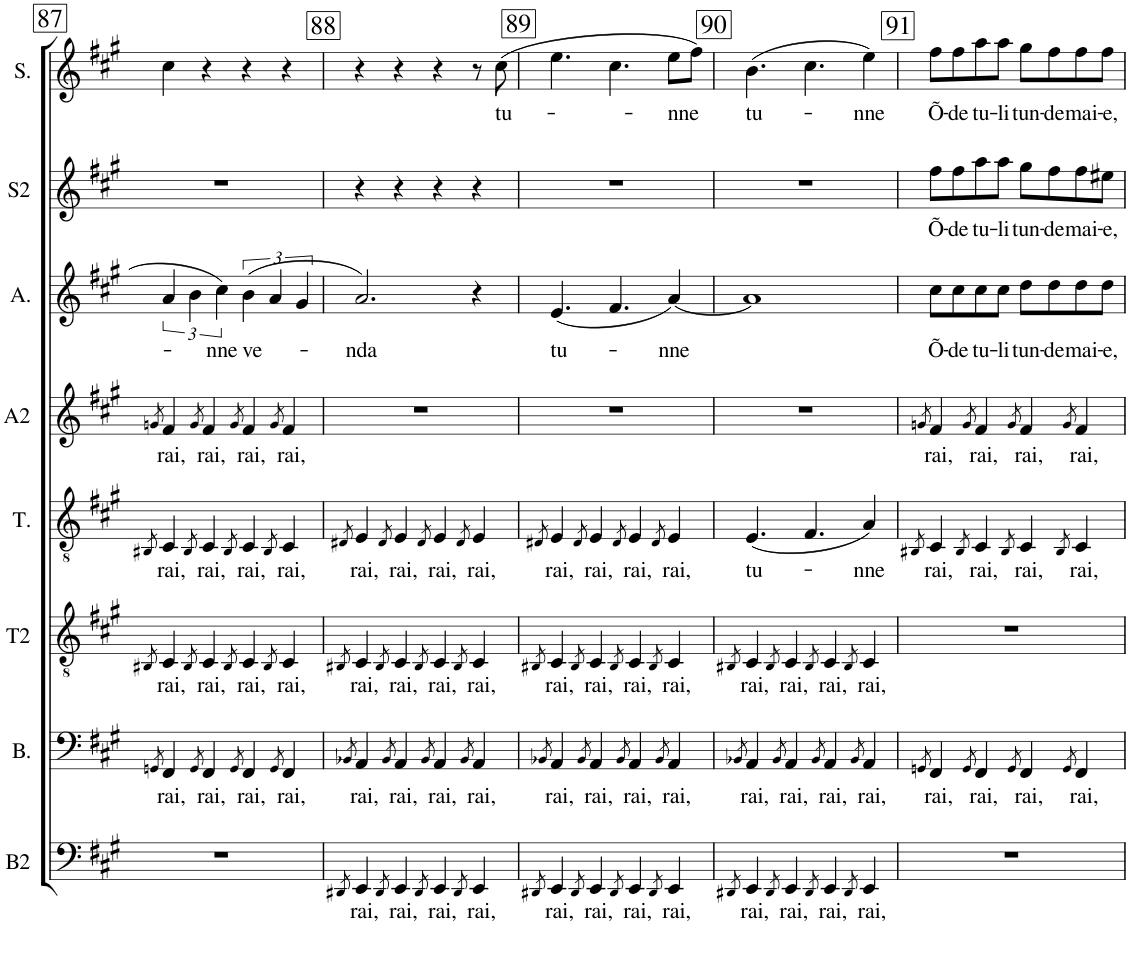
**kern	**text	**kern	**text	**kern	**text	**kern	**text	**kern	**text	**kern	**text	**kern	**text	**kern	**text
*part8	*part8	*part7	*part7	*part6	*part6	*part5	*part5	*part4	*part4	*part3	*part3	*part2	*part2	*part1	*part1
*staff8	*staff8	*staff7	*staff7	*staff6	*staff6	*staff5	*staff5	*staff4	*staff4	*staff3	*staff3	*staff2	*staff2	*staff1	*staff1
*I"Bass II	*	*I"Bass	*	*I"Tenor II	*	*I"Tenor	*	*I"Alto II	*	*I"Alto	*	*I"Soprano II	*	*I"Soprano	*
*I'B2	*	*I'B.	*	*I'T2	*	*I'T.	*	*I'A2	*	*I'A.	*	*I'S2	*	*I'S.	*
!!LO:PB:g=z
*clefF4	*	*clefF4	*	*clefGv2	*	*clefGv2	*	*clefG2	*	*clefG2	*	*clefG2	*	*clefG2	*
*	*	*	*	*	*	*	*	*Trd1c2	*	*Trd1c2	*	*	*	*	*
*k[f#c#g#]	*	*k[f#c#g#]	*	*k[f#c#g#]	*	*k[f#c#g#]	*	*k[f#c#g#]	*	*k[f#c#g#]	*	*k[f#c#g#]	*	*k[f#c#g#]	*
*M4/4	*	*M4/4	*	*M4/4	*	*M4/4	*	*M4/4	*	*M4/4	*	*M4/4	*	*M4/4	*
=87	=87	=87	=87	=87	=87	=87	=87	=87	=87	=87	=87	=87	=87	=87	=87
.	.	8qGGn/	.	8qBB#X/	.	8qBB#X/	.	8qgn/	.	.	.	.	.	.	.
!	!	!	!LO:LY:b	!	!LO:LY:b	!	!LO:LY:b	!	!LO:LY:b	!	!	!	!	!	!
1r	.	4FF#/	rai,	4C#/	rai,	4C#/	rai,	4f#/	rai,	6a/	.	1r	.	4cc#\	.
.	.	.	.	.	.	.	.	.	.	6b\	.	.	.	.	.
.	.	8qGG/	.	8qBB#/	.	8qBB#/	.	8qg/	.	.	.	.	.	.	.
!	!	!	!LO:LY:b	!	!LO:LY:b	!	!LO:LY:b	!	!LO:LY:b	!	!	!	!	!	!
.	.	4FF#/	rai,	4C#/	rai,	4C#/	rai,	4f#/	rai,	.	.	.	.	4r	.
!	!	!	!	!	!	!	!	!	!	!	!LO:LY:b	!	!	!	!
.	.	.	.	.	.	.	.	.	.	6cc#\	-nne	.	.	.	.
.	.	8qGG/	.	8qBB#/	.	8qBB#/	.	8qg/	.	.	.	.	.	.	.
!	!	!	!LO:LY:b	!	!LO:LY:b	!	!LO:LY:b	!	!LO:LY:b	!	!LO:LY:b	!	!	!	!
.	.	4FF#/	rai,	4C#/	rai,	4C#/	rai,	4f#/	rai,	(6b\	ve-	.	.	4r	.
.	.	.	.	.	.	.	.	.	.	6a/	.	.	.	.	.
.	.	8qGG/	.	8qBB#/	.	8qBB#/	.	8qg/	.	.	.	.	.	.	.
!	!	!	!LO:LY:b	!	!LO:LY:b	!	!LO:LY:b	!	!LO:LY:b	!	!	!	!	!	!
.	.	4FF#/	rai,	4C#/	rai,	4C#/	rai,	4f#/	rai,	.	.	.	.	4r	.
.	.	.	.	.	.	.	.	.	.	6g#/	.	.	.	.	.
=88	=88	=88	=88	=88	=88	=88	=88	=88	=88	=88	=88	=88	=88	=88	=88
8qDD#X/	.	8qBB-X/	.	8qBB#X/	.	8qD#X/	.	.	.	.	.	.	.	.	.
!	!LO:LY:b	!	!LO:LY:b	!	!LO:LY:b	!	!LO:LY:b	!	!	!	!LO:LY:b	!	!	!	!
4EE/	rai,	4AA/	rai,	4C#/	rai,	4E/	rai,	1r	.	2.a/)	-nda	4r	.	4r	.
8qDD#/	.	8qBB-/	.	8qBB#/	.	8qD#/	.	.	.	.	.	.	.	.	.
!	!LO:LY:b	!	!LO:LY:b	!	!LO:LY:b	!	!LO:LY:b	!	!	!	!	!	!	!	!
4EE/	rai,	4AA/	rai,	4C#/	rai,	4E/	rai,	.	.	.	.	4r	.	4r	.
8qDD#/	.	8qBB-/	.	8qBB#/	.	8qD#/	.	.	.	.	.	.	.	.	.
!	!LO:LY:b	!	!LO:LY:b	!	!LO:LY:b	!	!LO:LY:b	!	!	!	!	!	!	!	!
4EE/	rai,	4AA/	rai,	4C#/	rai,	4E/	rai,	.	.	.	.	4r	.	4r	.
8qDD#/	.	8qBB-/	.	8qBB#/	.	8qD#/	.	.	.	.	.	.	.	.	.
!	!LO:LY:b	!	!LO:LY:b	!	!LO:LY:b	!	!LO:LY:b	!	!	!	!	!	!	!	!
4EE/	rai,	4AA/	rai,	4C#/	rai,	4E/	rai,	.	.	4r	.	4r	.	8r	.
!	!	!	!	!	!	!	!	!	!	!	!	!	!	!	!LO:LY:b
.	.	.	.	.	.	.	.	.	.	.	.	.	.	(8cc#\	tu-
=89	=89	=89	=89	=89	=89	=89	=89	=89	=89	=89	=89	=89	=89	=89	=89
8qDD#X/	.	8qBB-X/	.	8qBB#X/	.	8qD#X/	.	.	.	.	.	.	.	.	.
!	!LO:LY:b	!	!LO:LY:b	!	!LO:LY:b	!	!LO:LY:b	!	!	!	!LO:LY:b	!	!	!	!
4EE/	rai,	4AA/	rai,	4C#/	rai,	4E/	rai,	1r	.	(4.e/	tu-	1r	.	4.ee\	.
8qDD#/	.	8qBB-/	.	8qBB#/	.	8qD#/	.	.	.	.	.	.	.	.	.
!	!LO:LY:b	!	!LO:LY:b	!	!LO:LY:b	!	!LO:LY:b	!	!	!	!	!	!	!	!
4EE/	rai,	4AA/	rai,	4C#/	rai,	4E/	rai,	.	.	.	.	.	.	.	.
.	.	.	.	.	.	.	.	.	.	4.f#/	.	.	.	4.cc#\	.
8qDD#/	.	8qBB-/	.	8qBB#/	.	8qD#/	.	.	.	.	.	.	.	.	.
!	!LO:LY:b	!	!LO:LY:b	!	!LO:LY:b	!	!LO:LY:b	!	!	!	!	!	!	!	!
4EE/	rai,	4AA/	rai,	4C#/	rai,	4E/	rai,	.	.	.	.	.	.	.	.
8qDD#/	.	8qBB-/	.	8qBB#/	.	8qD#/	.	.	.	.	.	.	.	.	.
!	!LO:LY:b	!	!LO:LY:b	!	!LO:LY:b	!	!LO:LY:b	!	!	!	!LO:LY:b	!	!	!	!LO:LY:b
4EE/	rai,	4AA/	rai,	4C#/	rai,	4E/	rai,	.	.	[4a/)	-nne	.	.	8ee\L	-nne
.	.	.	.	.	.	.	.	.	.	.	.	.	.	8ff#\J)	.
=90	=90	=90	=90	=90	=90	=90	=90	=90	=90	=90	=90	=90	=90	=90	=90
8qDD#X/	.	8qBB-X/	.	8qBB#X/	.	.	.	.	.	.	.	.	.	.	.
!	!LO:LY:b	!	!LO:LY:b	!	!LO:LY:b	!	!LO:LY:b	!	!	!	!	!	!	!	!LO:LY:b
4EE/	rai,	4AA/	rai,	4C#/	rai,	(4.E/	tu-	1r	.	1a]	.	1r	.	(4.b\	tu-
8qDD#/	.	8qBB-/	.	8qBB#/	.	.	.	.	.	.	.	.	.	.	.
!	!LO:LY:b	!	!LO:LY:b	!	!LO:LY:b	!	!	!	!	!	!	!	!	!	!
4EE/	rai,	4AA/	rai,	4C#/	rai,	.	.	.	.	.	.	.	.	.	.
.	.	.	.	.	.	4.F#/	.	.	.	.	.	.	.	4.cc#\	.
8qDD#/	.	8qBB-/	.	8qBB#/	.	.	.	.	.	.	.	.	.	.	.
!	!LO:LY:b	!	!LO:LY:b	!	!LO:LY:b	!	!	!	!	!	!	!	!	!	!
4EE/	rai,	4AA/	rai,	4C#/	rai,	.	.	.	.	.	.	.	.	.	.
8qDD#/	.	8qBB-/	.	8qBB#/	.	.	.	.	.	.	.	.	.	.	.
!	!LO:LY:b	!	!LO:LY:b	!	!LO:LY:b	!	!LO:LY:b	!	!	!	!	!	!	!	!LO:LY:b
4EE/	rai,	4AA/	rai,	4C#/	rai,	4A/)	-nne	.	.	.	.	.	.	4ee\)	-nne
=91	=91	=91	=91	=91	=91	=91	=91	=91	=91	=91	=91	=91	=91	=91	=91
.	.	8qGGn/	.	.	.	8qBB#X/	.	8qgn/	.	.	.	.	.	.	.
!	!	!	!LO:LY:b	!	!	!	!LO:LY:b	!	!LO:LY:b	!	!LO:LY:b	!	!LO:LY:b	!	!LO:LY:b
1r	.	4FF#/	rai,	1r	.	4C#/	rai,	4f#/	rai,	8cc#\L	Õ-	8ff#\L	Õ-	8ff#\L	Õ-
!	!	!	!	!	!	!	!	!	!	!	!LO:LY:b	!	!LO:LY:b	!	!LO:LY:b
.	.	.	.	.	.	.	.	.	.	8cc#\	-de	8ff#\	-de	8ff#\	-de
.	.	8qGG/	.	.	.	8qBB#/	.	8qg/	.	.	.	.	.	.	.
!	!	!	!LO:LY:b	!	!	!	!LO:LY:b	!	!LO:LY:b	!	!LO:LY:b	!	!LO:LY:b	!	!LO:LY:b
.	.	4FF#/	rai,	.	.	4C#/	rai,	4f#/	rai,	8cc#\	tu-	8aa\	tu-	8aa\	tu-
!	!	!	!	!	!	!	!	!	!	!	!LO:LY:b	!	!LO:LY:b	!	!LO:LY:b
.	.	.	.	.	.	.	.	.	.	8cc#\J	-li	8aa\J	-li	8aa\J	-li
.	.	8qGG/	.	.	.	8qBB#/	.	8qg/	.	.	.	.	.	.	.
!	!	!	!LO:LY:b	!	!	!	!LO:LY:b	!	!LO:LY:b	!	!LO:LY:b	!	!LO:LY:b	!	!LO:LY:b
.	.	4FF#/	rai,	.	.	4C#/	rai,	4f#/	rai,	8dd\L	tun-	8gg#\L	tun-	8gg#\L	tun-
!	!	!	!	!	!	!	!	!	!	!	!LO:LY:b	!	!LO:LY:b	!	!LO:LY:b
.	.	.	.	.	.	.	.	.	.	8dd\	-de	8ff#\	-de	8ff#\	-de
.	.	8qGG/	.	.	.	8qBB#/	.	8qg/	.	.	.	.	.	.	.
!	!	!	!LO:LY:b	!	!	!	!LO:LY:b	!	!LO:LY:b	!	!LO:LY:b	!	!LO:LY:b	!	!LO:LY:b
.	.	4FF#/	rai,	.	.	4C#/	rai,	4f#/	rai,	8dd\	mai-	8ff#\	mai-	8ff#\	mai-
!	!	!	!	!	!	!	!	!	!	!	!LO:LY:b	!	!LO:LY:b	!	!LO:LY:b
.	.	.	.	.	.	.	.	.	.	8dd\J	-e,	8ee#X\J	-e,	8ff#\J	-e,
=	=	=	=	=	=	=	=	=	=	=	=	=	=	=	=
*-	*-	*-	*-	*-	*-	*-	*-	*-	*-	*-	*-	*-	*-	*-	*-
